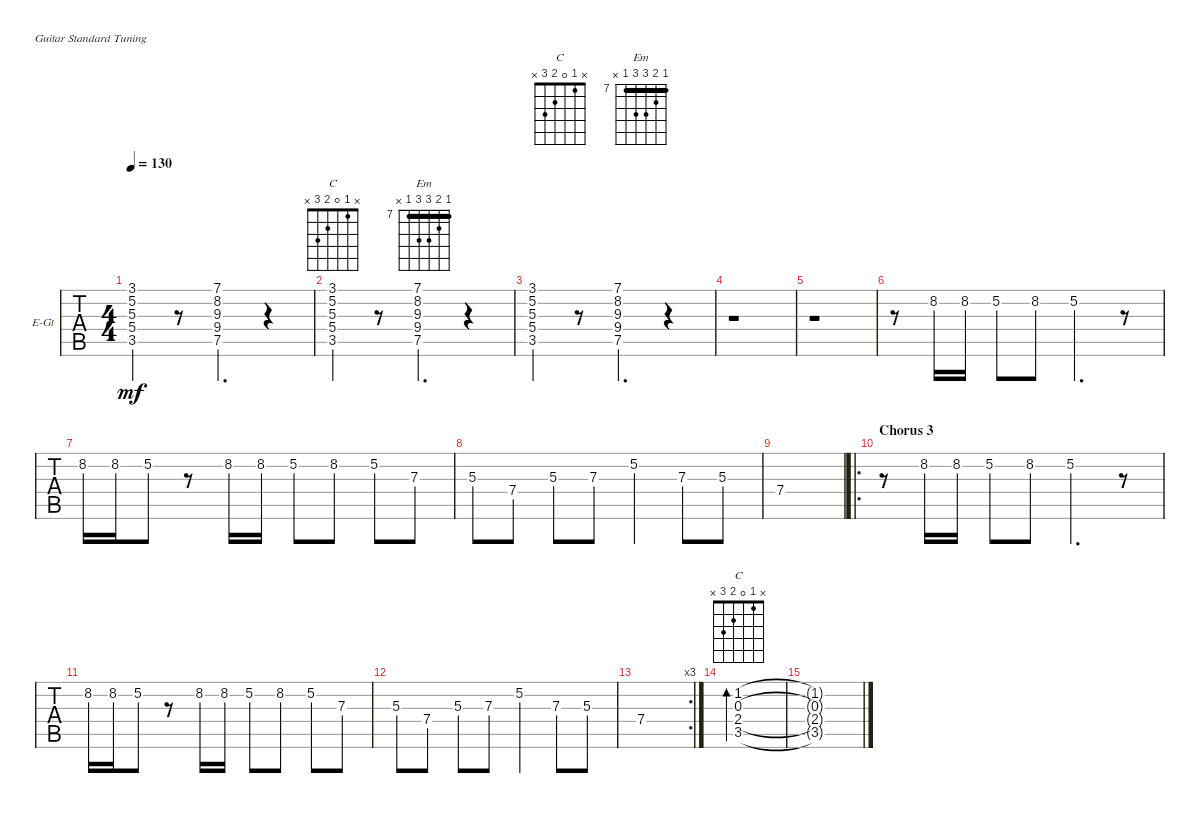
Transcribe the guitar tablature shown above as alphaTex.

\defaultSystemsLayout 4
\bracketExtendMode groupsimilarinstruments
\firstSystemTrackNameOrientation horizontal
\otherSystemsTrackNameOrientation horizontal
\chordDiagramsInScore
\track ("Guitar" "E-Gt") {instrument overdrivenguitar}
\staff {tabs}
\tuning (E4 B3 G3 D3 A2 E2)
\chord ("C" 3 5 5 5 3 x) {barre 3}
\chord ("Em" 7 8 9 9 7 x) {firstfret 7 barre 7}
\chord ("C" x 1 0 2 3 x)
\ts (4 4)
\tempo 130
\clef g2
\ks c
(3.5 5.4 5.3 5.2 3.1).4{dy mf} r.8 (7.5 9.4 9.3 8.2 7.1).4{d} r.4 |
(3.5 5.4 5.3 5.2 3.1).4{ch "C"} r.8 (7.5 9.4 9.3 8.2 7.1).4{d ch "Em"} r.4 |
(3.5 5.4 5.3 5.2 3.1).4 r.8 (7.5 9.4 9.3 8.2 7.1).4{d} r.4 |
r.1 |
r.1 |
r.8 8.2.16 8.2.16 5.2.8 8.2{st}.8 5.2.4{d} r.8 |
8.2.16 8.2.16 5.2.8 r.8 8.2.16 8.2.16 5.2.8 8.2.8 5.2.8 7.3.8 |
5.3.8 7.4.8 5.3.8 7.3.8 5.2.4 7.3.8 5.3.8 |
7.4.1 |
\ro
\section ("" "Chorus 3")
r.8 8.2.16 8.2.16 5.2.8 8.2{st}.8 5.2.4{d} r.8 |
8.2.16 8.2.16 5.2.8 r.8 8.2.16 8.2.16 5.2.8 8.2.8 5.2.8 7.3.8 |
5.3.8 7.4.8 5.3.8 7.3.8 5.2.4 7.3.8 5.3.8 |
\rc 3
7.4.1 |
(3.5 2.4 0.3 1.2).1{bd 51 ch "C"} |
(3.5{t} 2.4{t} 0.3{t} 1.2{t}).1
